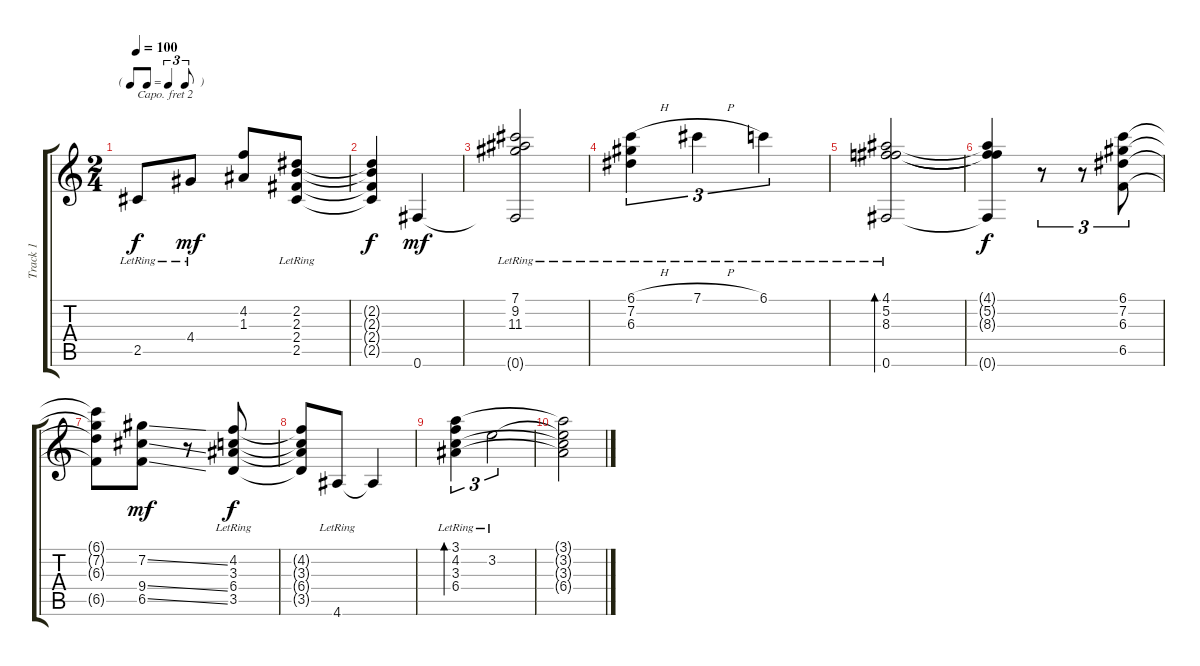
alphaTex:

\track ("Track 1" "Track 1") {instrument acousticguitarsteel}
\staff {score tabs}
\capo 2
\tuning (E4 B3 G3 D3 A2 E2) {hide}
\ts (2 4)
\tf triplet8th
\tempo 100
\clef g2
\ks c
2.5{lr}.8{dy f} 4.4{lr}.8{dy mf} (4.2 1.3).8 (2.2{lr} 2.3{lr} 2.4{lr} 2.5).8 |
(2.2{t} 2.3{t} 2.4{t} 2.5{t}).4{dy f} 0.6.4{dy mf} |
(7.1{lr} 9.2{lr} 11.3{lr} 0.6{t}).2 |
(6.1{h lr} 7.2{lr} 6.3{lr}).4{tu (3 2)} 7.1{h lr}.4{tu (3 2)} 6.1{lr}.4{tu (3 2)} |
(4.1{lr} 5.2{lr} 8.3{lr} 0.6{lr}).2{bd 60} |
(4.1{t} 5.2{t} 8.3{t} 0.6{t}).4{dy f} r.8{tu (3 2)} r.8{tu (3 2)} (6.1 7.2 6.3 6.5).8{tu (3 2)} |
(6.1{t} 7.2{t} 6.3{t} 6.5{t}).8 (7.2{ss} 9.4{ss} 6.5{ss}).8{dy mf} r.8 (4.2{lr} 3.3{lr} 6.4{lr} 3.5{lr}).8{dy f} |
(4.2{t} 3.3{t} 6.4{t} 3.5{t}).8 4.6{lr}.8 4.6{t}.4 |
(3.1{lr} 4.2{lr} 3.3{lr} 6.4{lr}).4{tu (3 2) bd 240} 3.2{lr}.2{tu (3 2)} |
(3.1{t} 3.2{t} 3.3{t} 6.4{t}).2
